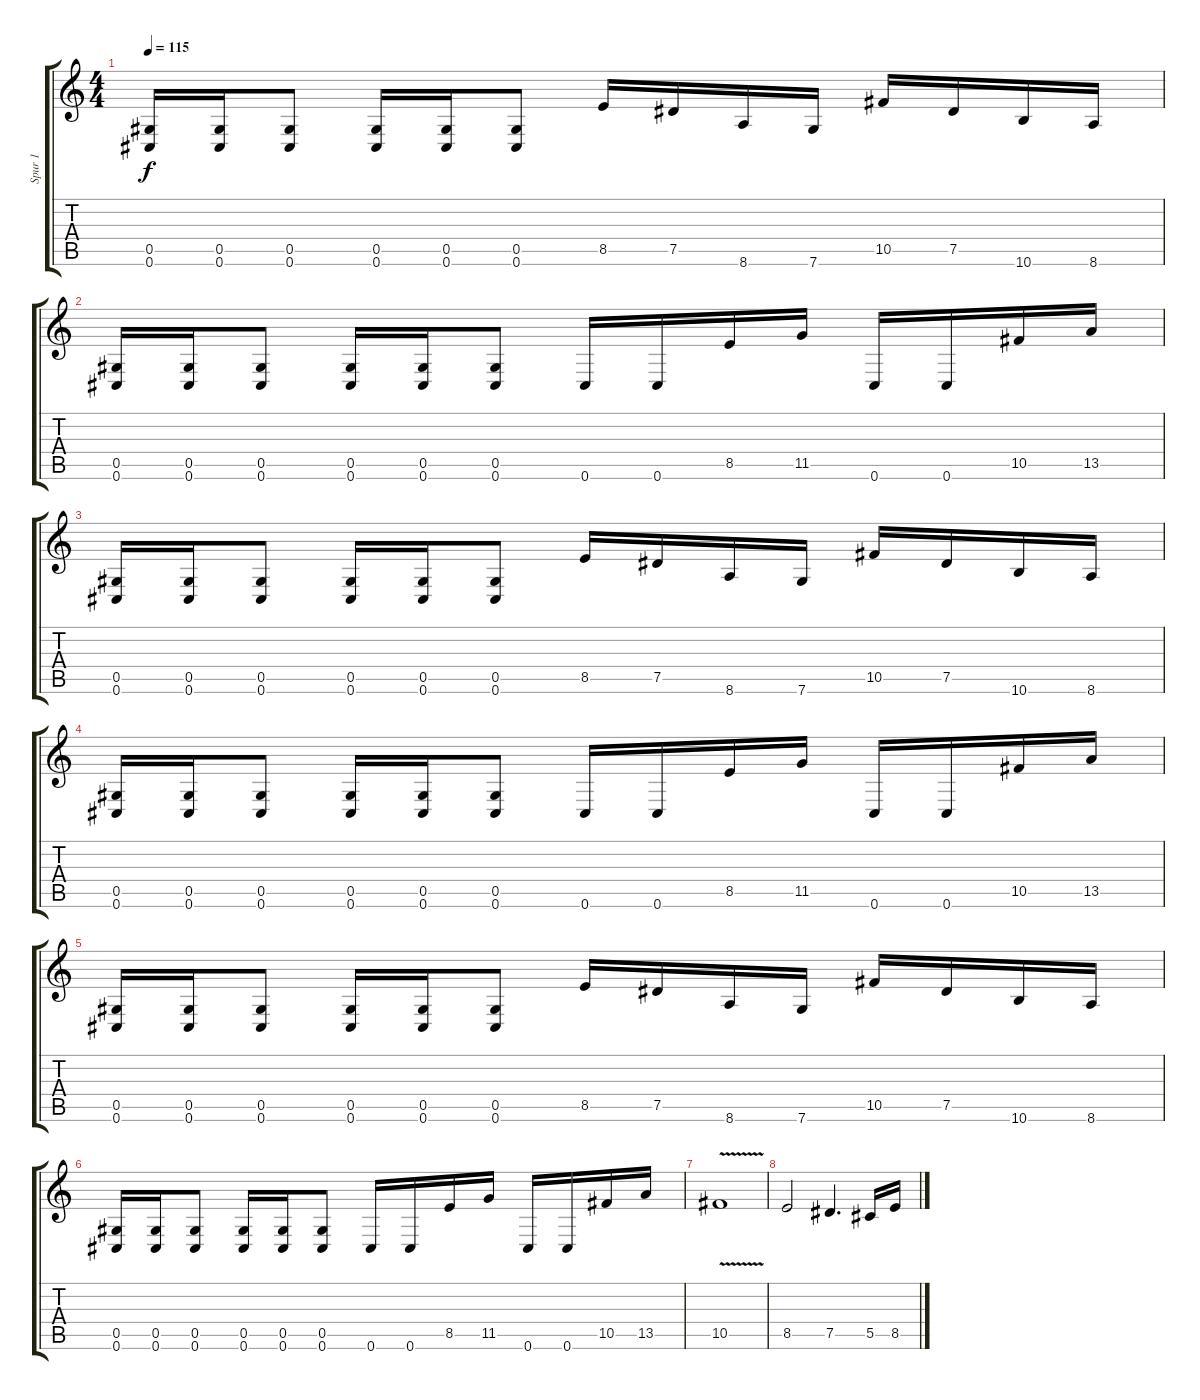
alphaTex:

\track ("Spur 1" "Spur 1") {instrument distortionguitar}
\staff {score tabs}
\tuning (Eb4 Bb3 Gb3 Db3 Ab2 Db2) {hide}
\ts (4 4)
\tempo 115
\clef g2
\ks c
(0.5 0.6).16{dy f} (0.5 0.6).16 (0.5 0.6).8 (0.5 0.6).16 (0.5 0.6).16 (0.5 0.6).8 8.5.16 7.5.16 8.6.16 7.6.16 10.5.16 7.5.16 10.6.16 8.6.16 |
(0.5 0.6).16 (0.5 0.6).16 (0.5 0.6).8 (0.5 0.6).16 (0.5 0.6).16 (0.5 0.6).8 0.6.16 0.6.16 8.5.16 11.5.16 0.6.16 0.6.16 10.5.16 13.5.16 |
(0.5 0.6).16 (0.5 0.6).16 (0.5 0.6).8 (0.5 0.6).16 (0.5 0.6).16 (0.5 0.6).8 8.5.16 7.5.16 8.6.16 7.6.16 10.5.16 7.5.16 10.6.16 8.6.16 |
(0.5 0.6).16 (0.5 0.6).16 (0.5 0.6).8 (0.5 0.6).16 (0.5 0.6).16 (0.5 0.6).8 0.6.16 0.6.16 8.5.16 11.5.16 0.6.16 0.6.16 10.5.16 13.5.16 |
(0.5 0.6).16 (0.5 0.6).16 (0.5 0.6).8 (0.5 0.6).16 (0.5 0.6).16 (0.5 0.6).8 8.5.16 7.5.16 8.6.16 7.6.16 10.5.16 7.5.16 10.6.16 8.6.16 |
(0.5 0.6).16 (0.5 0.6).16 (0.5 0.6).8 (0.5 0.6).16 (0.5 0.6).16 (0.5 0.6).8 0.6.16 0.6.16 8.5.16 11.5.16 0.6.16 0.6.16 10.5.16 13.5.16 |
10.5{v}.1 |
8.5.2 7.5.4{d} 5.5.16 8.5.16
